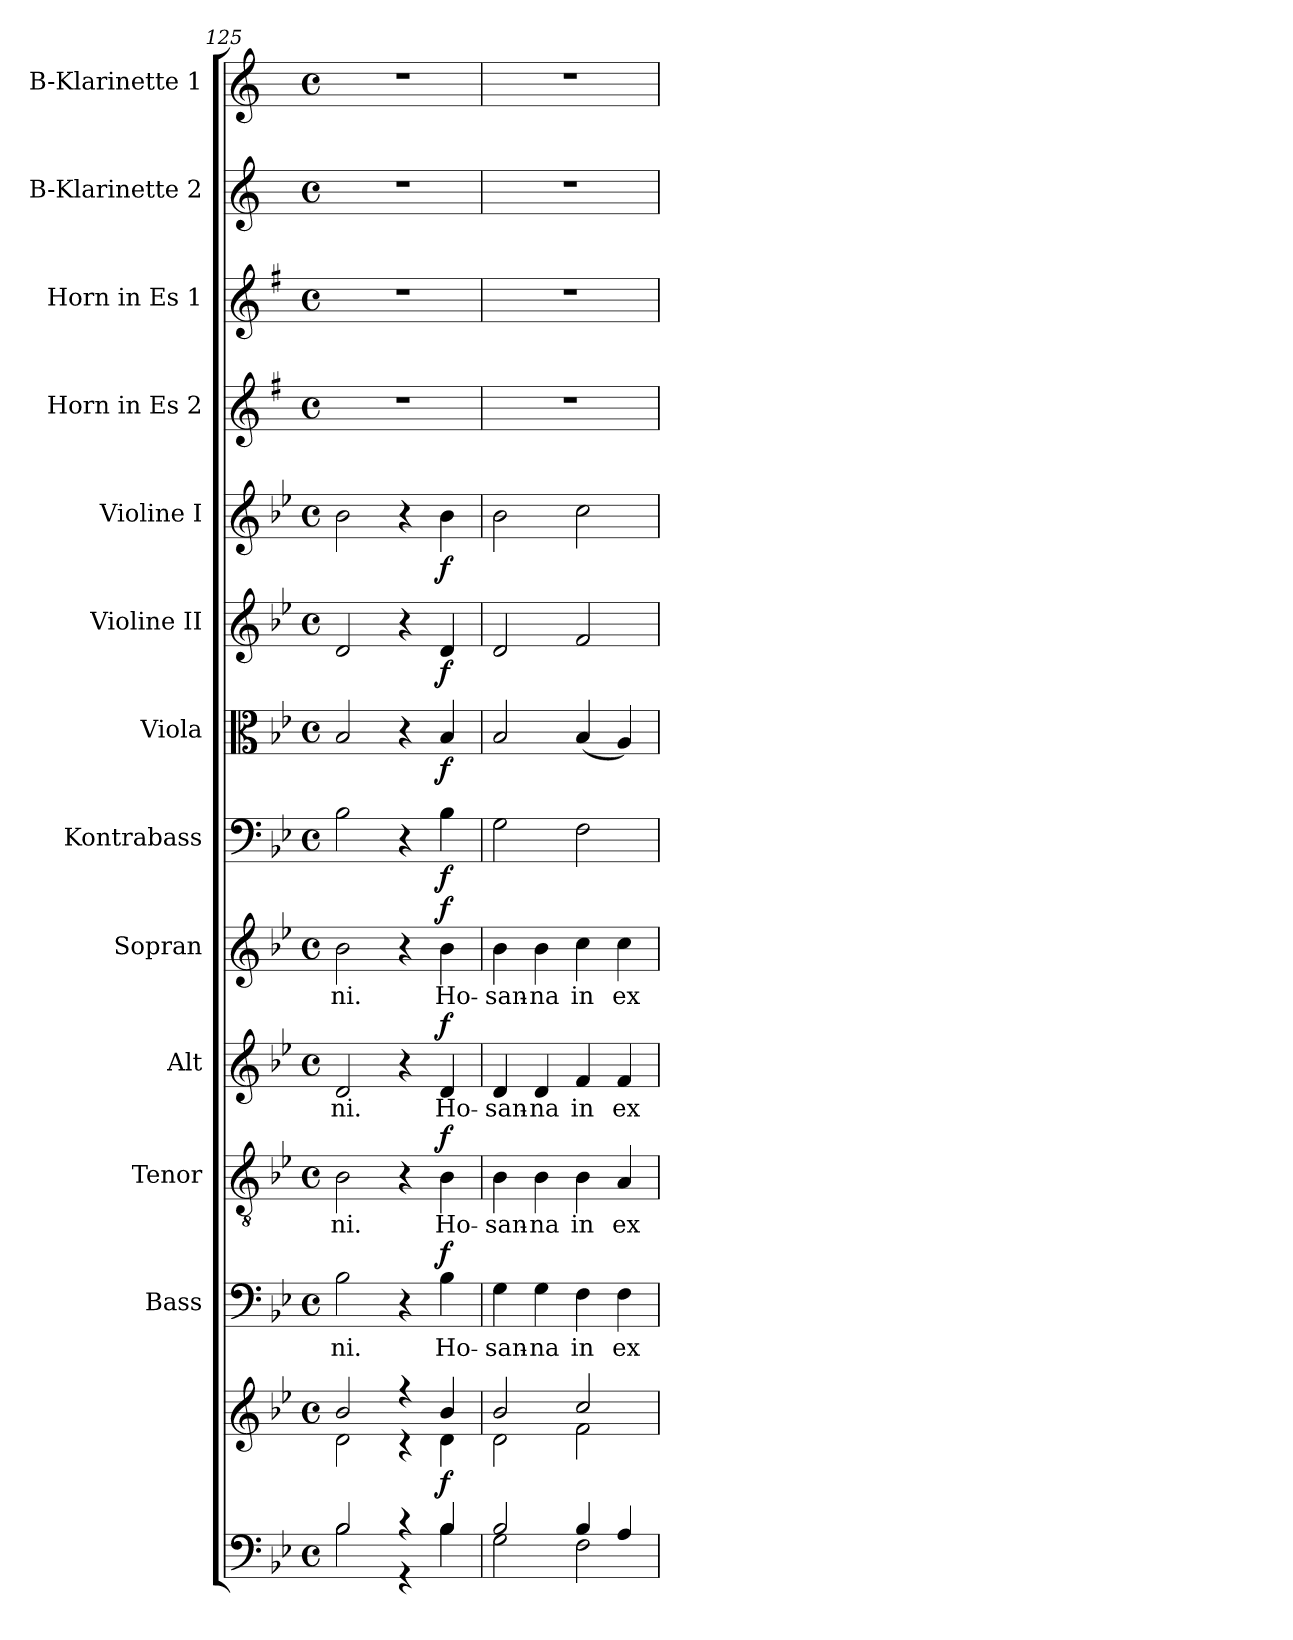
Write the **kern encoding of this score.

**kern	**kern	**dynam	**kern	**text	**dynam	**kern	**text	**dynam	**kern	**text	**dynam	**kern	**text	**dynam	**kern	**dynam	**kern	**dynam	**kern	**dynam	**kern	**dynam	**kern	**kern	**kern	**kern
*part13	*part13	*part13	*part12	*part12	*part12	*part11	*part11	*part11	*part10	*part10	*part10	*part9	*part9	*part9	*part8	*part8	*part7	*part7	*part6	*part6	*part5	*part5	*part4	*part3	*part2	*part1
*staff14	*staff13	*staff13/14	*staff12	*staff12	*staff12	*staff11	*staff11	*staff11	*staff10	*staff10	*staff10	*staff9	*staff9	*staff9	*staff8	*staff8	*staff7	*staff7	*staff6	*staff6	*staff5	*staff5	*staff4	*staff3	*staff2	*staff1
*	*	*	*I"Bass	*	*	*I"Tenor	*	*	*I"Alt	*	*	*I"Sopran	*	*	*I"Kontrabass	*	*I"Viola	*	*I"Violine II	*	*I"Violine I	*	*I"Horn in Es 2	*I"Horn in Es 1	*I"B-Klarinette 2	*I"B-Klarinette 1
*	*	*	*I'B.	*	*	*I'T.	*	*	*I'A.	*	*	*I'S.	*	*	*I'Kb.	*	*I'Vla.	*	*I'Vl. II	*	*I'Vl. I	*	*	*	*I'B Kl. 2	*I'B Kl. 1
*clefF4	*clefG2	*	*clefF4	*	*	*clefGv2	*	*	*clefG2	*	*	*clefG2	*	*	*clefF4	*	*clefC3	*	*clefG2	*	*clefG2	*	*clefG2	*clefG2	*clefG2	*clefG2
*	*	*	*	*	*	*	*	*	*	*	*	*	*	*	*ITrd7c12	*	*	*	*	*	*	*	*ITrd5c9	*ITrd5c9	*ITrd1c2	*ITrd1c2
*k[b-e-]	*k[b-e-]	*	*k[b-e-]	*	*	*k[b-e-]	*	*	*k[b-e-]	*	*	*k[b-e-]	*	*	*k[b-e-]	*	*k[b-e-]	*	*k[b-e-]	*	*k[b-e-]	*	*k[b-e-]	*k[b-e-]	*k[b-e-]	*k[b-e-]
*B-:	*B-:	*	*B-:	*	*	*B-:	*	*	*B-:	*	*	*B-:	*	*	*B-:	*	*B-:	*	*B-:	*	*B-:	*	*B-:	*B-:	*B-:	*B-:
*M4/4	*M4/4	*	*M4/4	*	*	*M4/4	*	*	*M4/4	*	*	*M4/4	*	*	*M4/4	*	*M4/4	*	*M4/4	*	*M4/4	*	*M4/4	*M4/4	*M4/4	*M4/4
*met(c)	*met(c)	*	*met(c)	*	*	*met(c)	*	*	*met(c)	*	*	*met(c)	*	*	*met(c)	*	*met(c)	*	*met(c)	*	*met(c)	*	*met(c)	*met(c)	*met(c)	*met(c)
=125	=125	=125	=125	=125	=125	=125	=125	=125	=125	=125	=125	=125	=125	=125	=125	=125	=125	=125	=125	=125	=125	=125	=125	=125	=125	=125
*^	*^	*	*	*	*	*	*	*	*	*	*	*	*	*	*	*	*	*	*	*	*	*	*	*	*	*
!	!	!	!	!	!	!LO:LY:b	!	!	!LO:LY:b	!	!	!LO:LY:b	!	!	!LO:LY:b	!	!	!	!	!	!	!	!	!	!	!	!	!
2B-/	2B-\	2b-/	2d\	.	2B-\	-ni.	.	2B-\	-ni.	.	2d/	-ni.	.	2b-\	-ni.	.	2BB-\	.	2B-/	.	2d/	.	2b-\	.	1r	1r	1r	1r
4r	4r	4r	4r	.	4r	.	.	4r	.	.	4r	.	.	4r	.	.	4r	.	4r	.	4r	.	4r	.	.	.	.	.
!	!	!	!	!LO:DY:b	!	!LO:LY:b	!LO:DY:a	!	!LO:LY:b	!LO:DY:a	!	!LO:LY:b	!LO:DY:a	!	!LO:LY:b	!LO:DY:a	!	!LO:DY:b	!	!LO:DY:b	!	!LO:DY:b	!	!LO:DY:b	!	!	!	!
4B-/	4B-\	4b-/	4d\	f	4B-\	Ho-	f	4B-\	Ho-	f	4d/	Ho-	f	4b-\	Ho-	f	4BB-\	f	4B-/	f	4d/	f	4b-\	f	.	.	.	.
=126	=126	=126	=126	=126	=126	=126	=126	=126	=126	=126	=126	=126	=126	=126	=126	=126	=126	=126	=126	=126	=126	=126	=126	=126	=126	=126	=126	=126
!	!	!	!	!	!	!LO:LY:b	!	!	!LO:LY:b	!	!	!LO:LY:b	!	!	!LO:LY:b	!	!	!	!	!	!	!	!	!	!	!	!	!
2B-/	2G\	2b-/	2d\	.	4G\	-san-	.	4B-\	-san-	.	4d/	-san-	.	4b-\	-san-	.	2GG\	.	2B-/	.	2d/	.	2b-\	.	1r	1r	1r	1r
!	!	!	!	!	!	!LO:LY:b	!	!	!LO:LY:b	!	!	!LO:LY:b	!	!	!LO:LY:b	!	!	!	!	!	!	!	!	!	!	!	!	!
.	.	.	.	.	4G\	-na	.	4B-\	-na	.	4d/	-na	.	4b-\	-na	.	.	.	.	.	.	.	.	.	.	.	.	.
!	!	!	!	!	!	!LO:LY:b	!	!	!LO:LY:b	!	!	!LO:LY:b	!	!	!LO:LY:b	!	!	!	!	!	!	!	!	!	!	!	!	!
4B-/	2F\	2cc/	2f\	.	4F\	in	.	4B-\	in	.	4f/	in	.	4cc\	in	.	2FF\	.	(<4B-/	.	2f/	.	2cc\	.	.	.	.	.
!	!	!	!	!	!	!LO:LY:b	!	!	!LO:LY:b	!	!	!LO:LY:b	!	!	!LO:LY:b	!	!	!	!	!	!	!	!	!	!	!	!	!
4A/	.	.	.	.	4F\	ex-	.	4A/	ex-	.	4f/	ex-	.	4cc\	ex-	.	.	.	4A/)	.	.	.	.	.	.	.	.	.
*v	*v	*	*	*	*	*	*	*	*	*	*	*	*	*	*	*	*	*	*	*	*	*	*	*	*	*	*	*
*	*v	*v	*	*	*	*	*	*	*	*	*	*	*	*	*	*	*	*	*	*	*	*	*	*	*	*	*
=	=	=	=	=	=	=	=	=	=	=	=	=	=	=	=	=	=	=	=	=	=	=	=	=	=	=
*-	*-	*-	*-	*-	*-	*-	*-	*-	*-	*-	*-	*-	*-	*-	*-	*-	*-	*-	*-	*-	*-	*-	*-	*-	*-	*-
